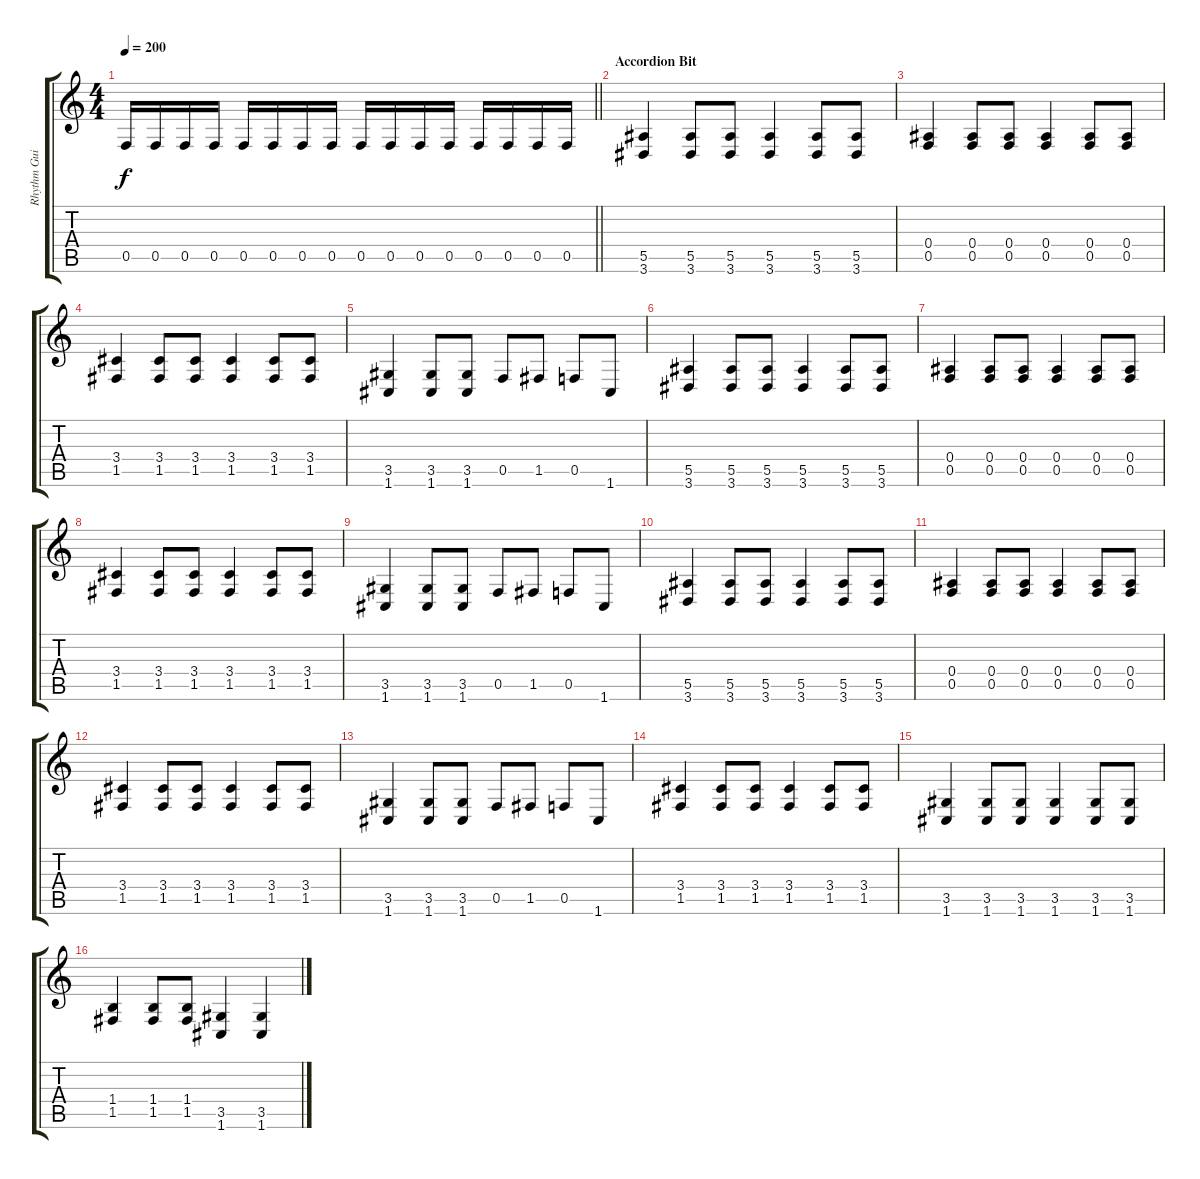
\track ("Rhythm Guitar" "Rhythm Gui") {instrument distortionguitar}
\staff {score tabs}
\tuning (C4 G3 Eb3 Bb2 F2 C2) {hide}
\ts (4 4)
\tempo 200
\clef g2
\barLineRight lightlight
\ks c
0.5.16{dy f} 0.5.16 0.5.16 0.5.16 0.5.16 0.5.16 0.5.16 0.5.16 0.5.16 0.5.16 0.5.16 0.5.16 0.5.16 0.5.16 0.5.16 0.5.16 |
\section ("" "Accordion Bit")
(5.5 3.6).4 (5.5 3.6).8 (5.5 3.6).8 (5.5 3.6).4 (5.5 3.6).8 (5.5 3.6).8 |
(0.4 0.5).4 (0.4 0.5).8 (0.4 0.5).8 (0.4 0.5).4 (0.4 0.5).8 (0.4 0.5).8 |
(3.4 1.5).4 (3.4 1.5).8 (3.4 1.5).8 (3.4 1.5).4 (3.4 1.5).8 (3.4 1.5).8 |
(3.5 1.6).4 (3.5 1.6).8 (3.5 1.6).8 0.5.8 1.5.8 0.5.8 1.6.8 |
(5.5 3.6).4 (5.5 3.6).8 (5.5 3.6).8 (5.5 3.6).4 (5.5 3.6).8 (5.5 3.6).8 |
(0.4 0.5).4 (0.4 0.5).8 (0.4 0.5).8 (0.4 0.5).4 (0.4 0.5).8 (0.4 0.5).8 |
(3.4 1.5).4 (3.4 1.5).8 (3.4 1.5).8 (3.4 1.5).4 (3.4 1.5).8 (3.4 1.5).8 |
(3.5 1.6).4 (3.5 1.6).8 (3.5 1.6).8 0.5.8 1.5.8 0.5.8 1.6.8 |
(5.5 3.6).4 (5.5 3.6).8 (5.5 3.6).8 (5.5 3.6).4 (5.5 3.6).8 (5.5 3.6).8 |
(0.4 0.5).4 (0.4 0.5).8 (0.4 0.5).8 (0.4 0.5).4 (0.4 0.5).8 (0.4 0.5).8 |
(3.4 1.5).4 (3.4 1.5).8 (3.4 1.5).8 (3.4 1.5).4 (3.4 1.5).8 (3.4 1.5).8 |
(3.5 1.6).4 (3.5 1.6).8 (3.5 1.6).8 0.5.8 1.5.8 0.5.8 1.6.8 |
(3.4 1.5).4 (3.4 1.5).8 (3.4 1.5).8 (3.4 1.5).4 (3.4 1.5).8 (3.4 1.5).8 |
(3.5 1.6).4 (3.5 1.6).8 (3.5 1.6).8 (3.5 1.6).4 (3.5 1.6).8 (3.5 1.6).8 |
(1.4 1.5).4 (1.4 1.5).8 (1.4 1.5).8 (3.5 1.6).4 (3.5 1.6).4
